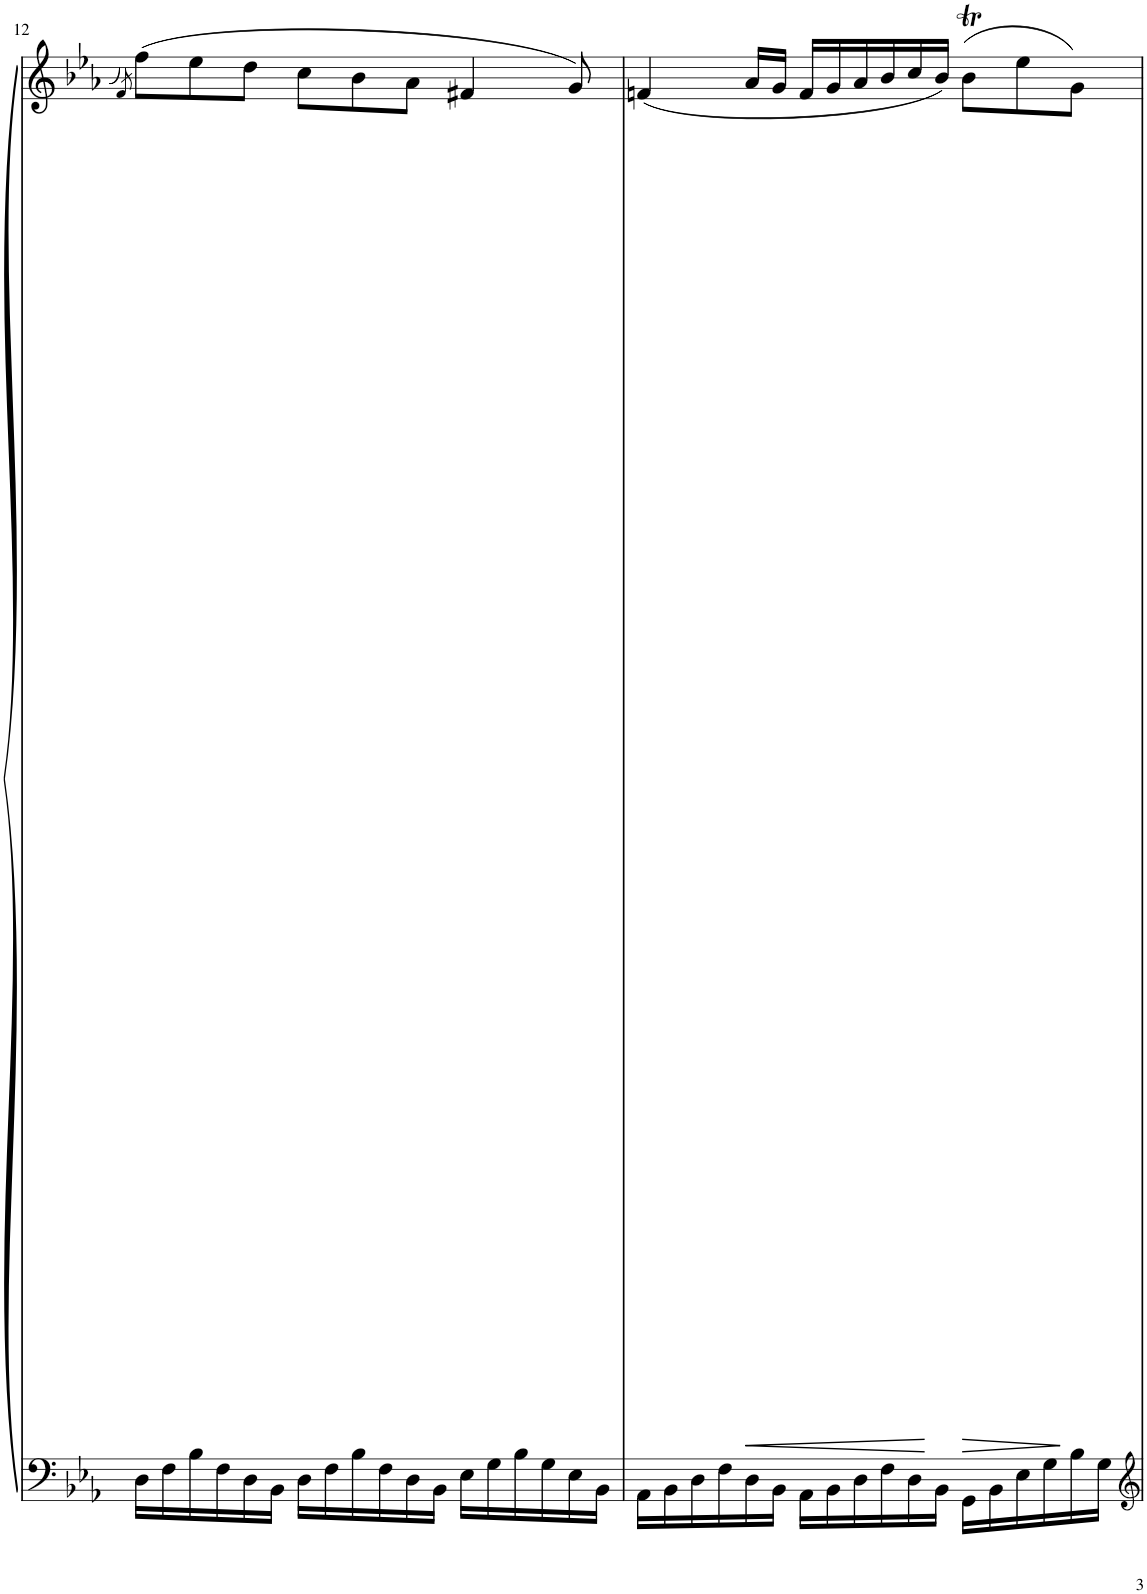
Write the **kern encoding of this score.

**kern	**kern	**dynam
*part1	*part1	*part1
*staff2	*staff1	*staff1/2
*I"Piano	*	*
*I'Pno	*	*
!!LO:PB:g=z
*clefF4	*clefG2	*
*k[b-e-a-]	*k[b-e-a-]	*
*M9/8	*M9/8	*
=12	=12	=12
.	(8qf/	.
16D\LL	(8ff\L)	.
16F\	.	.
16B-\	8ee-\	.
16F\	.	.
16D\	8dd\J	.
16BB-\JJ	.	.
16D\LL	8cc\L	.
16F\	.	.
16B-\	8b-\	.
16F\	.	.
16D\	8a-\J	.
16BB-\JJ	.	.
16E-\LL	4f#X/	.
16G\	.	.
16B-\	.	.
16G\	.	.
16E-\	8g/)	.
16BB-\JJ	.	.
=13	=13	=13
16AA-\LL	(4fn/	.
16BB-\	.	.
16D\	.	.
16F\	.	.
!	!	!LO:HP:b
16D\	16a-/LL	<
16BB-\JJ	16g/JJ	.
16AA-\LL	16f/LL	.
16BB-\	16g/	.
16D\	16a-/	.
16F\	16b-/	.
16D\	16cc/	.
16BB-\JJ	16b-/JJ)	[
!	!	!LO:HP:b
16GG\LL	(8b-T\L	>
16BB-\	.	.
16E-\	8ee-\	.
16G\	.	.
16B-\	8g\J)	]
16G\JJ	.	.
=	=	=
*-	*-	*-
